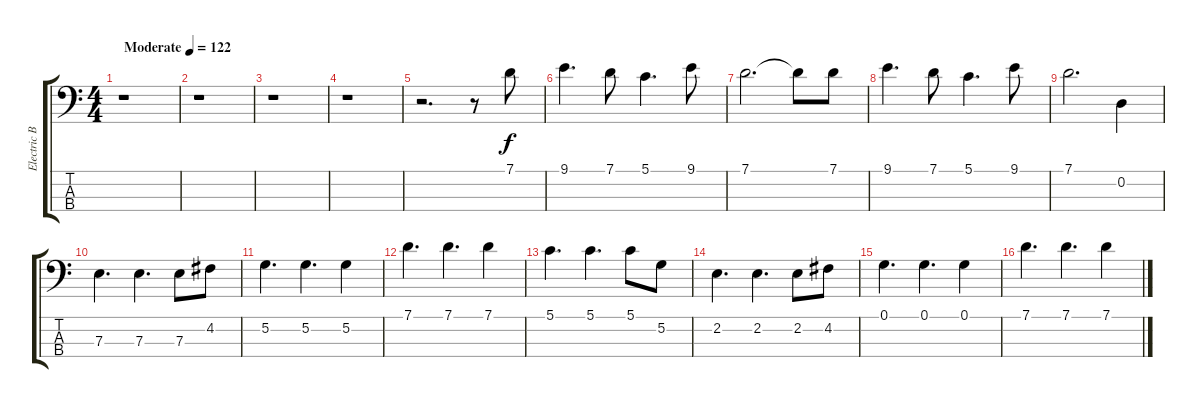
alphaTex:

\track ("Electric Bass" "Electric B") {instrument electricbassfinger}
\staff {score tabs}
\tuning (G2 D2 A1 E1) {hide}
\ts (4 4)
\tempo (122 "Moderate")
\clef f4
\ks c
r.1{dy f instrument electricbassfinger} |
r.1 |
r.1 |
r.1 |
r.2{d} r.8 7.1.8 |
9.1.4{d} 7.1.8 5.1.4{d} 9.1.8 |
7.1.2{d} 7.1{t}.8 7.1.8 |
9.1.4{d} 7.1.8 5.1.4{d} 9.1.8 |
7.1.2{d} 0.2.4 |
7.3.4{d} 7.3.4{d} 7.3.8 4.2.8 |
5.2.4{d} 5.2.4{d} 5.2.4 |
7.1.4{d} 7.1.4{d} 7.1.4 |
5.1.4{d} 5.1.4{d} 5.1.8 5.2.8 |
2.2.4{d} 2.2.4{d} 2.2.8 4.2.8 |
0.1.4{d} 0.1.4{d} 0.1.4 |
7.1.4{d} 7.1.4{d} 7.1.4
